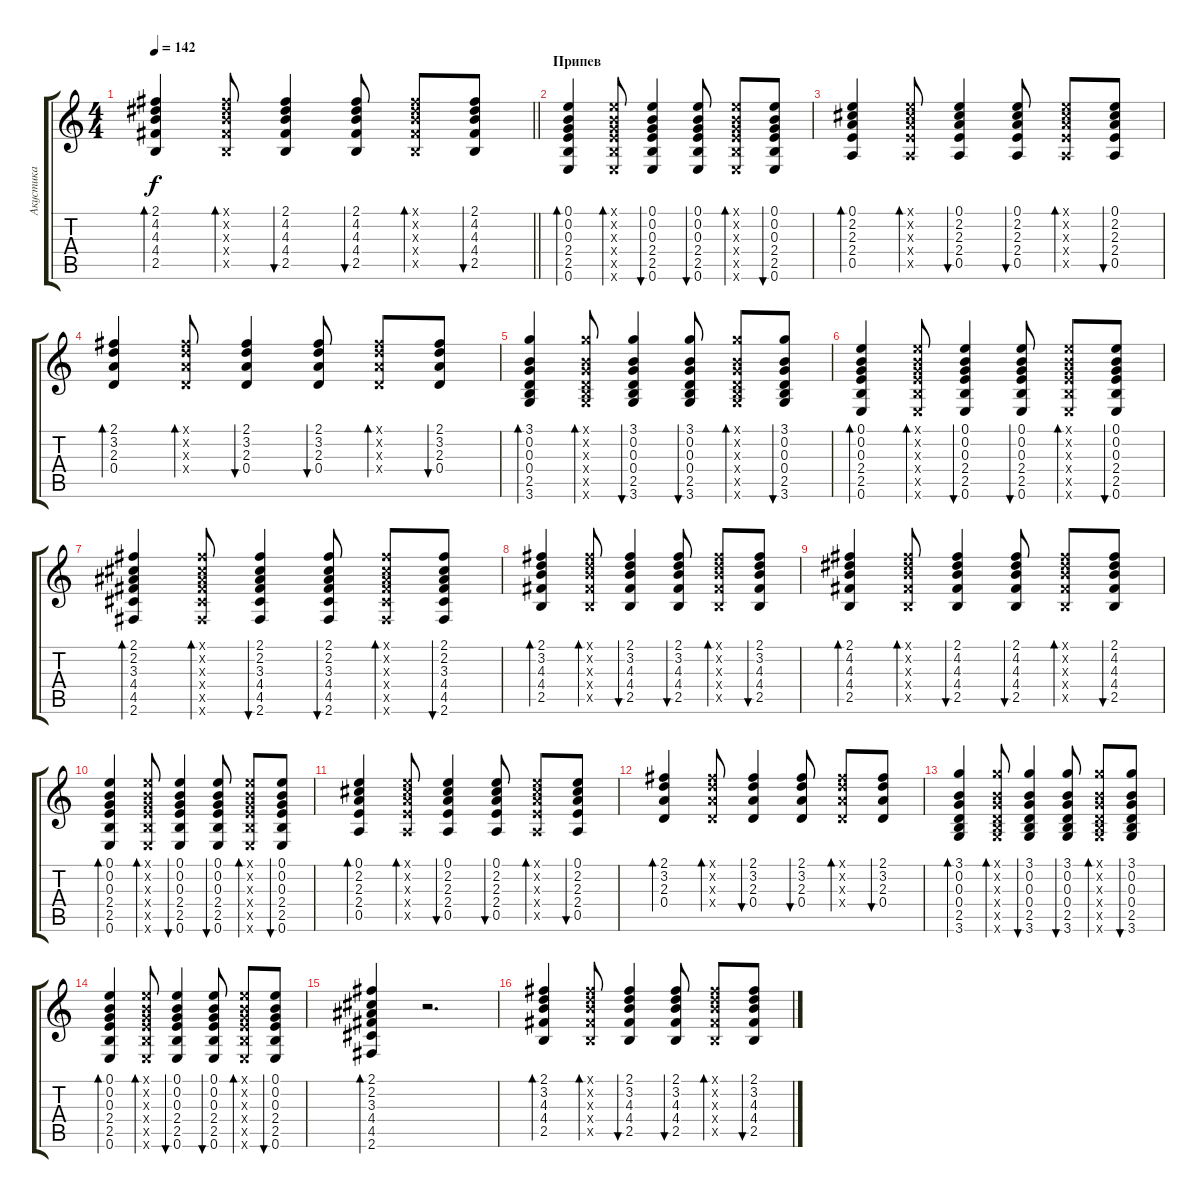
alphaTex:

\track ("Акустика" "Акустика") {instrument acousticguitarsteel}
\staff {score tabs}
\tuning (E4 B3 G3 D3 A2 E2) {hide}
\ts (4 4)
\tempo 142
\clef g2
\barLineRight lightlight
\ks c
(2.1 4.2 4.3 4.4 2.5).4{bd 30 dy f} (2.1{x} 4.2{x} 4.3{x} 4.4{x} 2.5{x}).8{bd 30} (2.1 4.2 4.3 4.4 2.5).4{bu 30} (2.1 4.2 4.3 4.4 2.5).8{bu 30} (2.1{x} 4.2{x} 4.3{x} 4.4{x} 2.5{x}).8{bd 30} (2.1 4.2 4.3 4.4 2.5).8{bu 30} |
\section ("" "Припев")
(0.1 0.2 0.3 2.4 2.5 0.6).4{bd 30} (0.1{x} 0.2{x} 0.3{x} 2.4{x} 2.5{x} 0.6{x}).8{bd 30} (0.1 0.2 0.3 2.4 2.5 0.6).4{bu 30} (0.1 0.2 0.3 2.4 2.5 0.6).8{bu 30} (0.1{x} 0.2{x} 0.3{x} 2.4{x} 2.5{x} 0.6{x}).8{bd 30} (0.1 0.2 0.3 2.4 2.5 0.6).8{bu 30} |
(0.1 2.2 2.3 2.4 0.5).4{bd 30} (0.1{x} 2.2{x} 2.3{x} 2.4{x} 0.5{x}).8{bd 30} (0.1 2.2 2.3 2.4 0.5).4{bu 30} (0.1 2.2 2.3 2.4 0.5).8{bu 30} (0.1{x} 2.2{x} 2.3{x} 2.4{x} 0.5{x}).8{bd 30} (0.1 2.2 2.3 2.4 0.5).8{bu 30} |
(2.1 3.2 2.3 0.4).4{bd 30} (2.1{x} 3.2{x} 2.3{x} 0.4{x}).8{bd 30} (2.1 3.2 2.3 0.4).4{bu 30} (2.1 3.2 2.3 0.4).8{bu 30} (2.1{x} 3.2{x} 2.3{x} 0.4{x}).8{bd 30} (2.1 3.2 2.3 0.4).8{bu 30} |
(3.1 0.2 0.3 0.4 2.5 3.6).4{bd 30} (3.1{x} 0.2{x} 0.3{x} 0.4{x} 2.5{x} 3.6{x}).8{bd 30} (3.1 0.2 0.3 0.4 2.5 3.6).4{bu 30} (3.1 0.2 0.3 0.4 2.5 3.6).8{bu 30} (3.1{x} 0.2{x} 0.3{x} 0.4{x} 2.5{x} 3.6{x}).8{bd 30} (3.1 0.2 0.3 0.4 2.5 3.6).8{bu 30} |
(0.1 0.2 0.3 2.4 2.5 0.6).4{bd 30} (0.1{x} 0.2{x} 0.3{x} 2.4{x} 2.5{x} 0.6{x}).8{bd 30} (0.1 0.2 0.3 2.4 2.5 0.6).4{bu 30} (0.1 0.2 0.3 2.4 2.5 0.6).8{bu 30} (0.1{x} 0.2{x} 0.3{x} 2.4{x} 2.5{x} 0.6{x}).8{bd 30} (0.1 0.2 0.3 2.4 2.5 0.6).8{bu 30} |
(2.1 2.2 3.3 4.4 4.5 2.6).4{bd 30} (2.1{x} 2.2{x} 3.3{x} 4.4{x} 4.5{x} 2.6{x}).8{bd 30} (2.1 2.2 3.3 4.4 4.5 2.6).4{bu 30} (2.1 2.2 3.3 4.4 4.5 2.6).8{bu 30} (2.1{x} 2.2{x} 3.3{x} 4.4{x} 4.5{x} 2.6{x}).8{bd 30} (2.1 2.2 3.3 4.4 4.5 2.6).8{bu 30} |
(2.1 3.2 4.3 4.4 2.5).4{bd 30} (2.1{x} 3.2{x} 4.3{x} 4.4{x} 2.5{x}).8{bd 30} (2.1 3.2 4.3 4.4 2.5).4{bu 30} (2.1 3.2 4.3 4.4 2.5).8{bu 30} (2.1{x} 3.2{x} 4.3{x} 4.4{x} 2.5{x}).8{bd 30} (2.1 3.2 4.3 4.4 2.5).8{bu 30} |
(2.1 4.2 4.3 4.4 2.5).4{bd 30} (2.1{x} 4.2{x} 4.3{x} 4.4{x} 2.5{x}).8{bd 30} (2.1 4.2 4.3 4.4 2.5).4{bu 30} (2.1 4.2 4.3 4.4 2.5).8{bu 30} (2.1{x} 4.2{x} 4.3{x} 4.4{x} 2.5{x}).8{bd 30} (2.1 4.2 4.3 4.4 2.5).8{bu 30} |
(0.1 0.2 0.3 2.4 2.5 0.6).4{bd 30} (0.1{x} 0.2{x} 0.3{x} 2.4{x} 2.5{x} 0.6{x}).8{bd 30} (0.1 0.2 0.3 2.4 2.5 0.6).4{bu 30} (0.1 0.2 0.3 2.4 2.5 0.6).8{bu 30} (0.1{x} 0.2{x} 0.3{x} 2.4{x} 2.5{x} 0.6{x}).8{bd 30} (0.1 0.2 0.3 2.4 2.5 0.6).8{bu 30} |
(0.1 2.2 2.3 2.4 0.5).4{bd 30} (0.1{x} 2.2{x} 2.3{x} 2.4{x} 0.5{x}).8{bd 30} (0.1 2.2 2.3 2.4 0.5).4{bu 30} (0.1 2.2 2.3 2.4 0.5).8{bu 30} (0.1{x} 2.2{x} 2.3{x} 2.4{x} 0.5{x}).8{bd 30} (0.1 2.2 2.3 2.4 0.5).8{bu 30} |
(2.1 3.2 2.3 0.4).4{bd 30} (2.1{x} 3.2{x} 2.3{x} 0.4{x}).8{bd 30} (2.1 3.2 2.3 0.4).4{bu 30} (2.1 3.2 2.3 0.4).8{bu 30} (2.1{x} 3.2{x} 2.3{x} 0.4{x}).8{bd 30} (2.1 3.2 2.3 0.4).8{bu 30} |
(3.1 0.2 0.3 0.4 2.5 3.6).4{bd 30} (3.1{x} 0.2{x} 0.3{x} 0.4{x} 2.5{x} 3.6{x}).8{bd 30} (3.1 0.2 0.3 0.4 2.5 3.6).4{bu 30} (3.1 0.2 0.3 0.4 2.5 3.6).8{bu 30} (3.1{x} 0.2{x} 0.3{x} 0.4{x} 2.5{x} 3.6{x}).8{bd 30} (3.1 0.2 0.3 0.4 2.5 3.6).8{bu 30} |
(0.1 0.2 0.3 2.4 2.5 0.6).4{bd 30} (0.1{x} 0.2{x} 0.3{x} 2.4{x} 2.5{x} 0.6{x}).8{bd 30} (0.1 0.2 0.3 2.4 2.5 0.6).4{bu 30} (0.1 0.2 0.3 2.4 2.5 0.6).8{bu 30} (0.1{x} 0.2{x} 0.3{x} 2.4{x} 2.5{x} 0.6{x}).8{bd 30} (0.1 0.2 0.3 2.4 2.5 0.6).8{bu 30} |
(2.1 2.2 3.3 4.4 4.5 2.6).4{bd 30} r.2{d} |
(2.1 3.2 4.3 4.4 2.5).4{bd 30} (2.1{x} 3.2{x} 4.3{x} 4.4{x} 2.5{x}).8{bd 30} (2.1 3.2 4.3 4.4 2.5).4{bu 30} (2.1 3.2 4.3 4.4 2.5).8{bu 30} (2.1{x} 3.2{x} 4.3{x} 4.4{x} 2.5{x}).8{bd 30} (2.1 3.2 4.3 4.4 2.5).8{bu 30}
